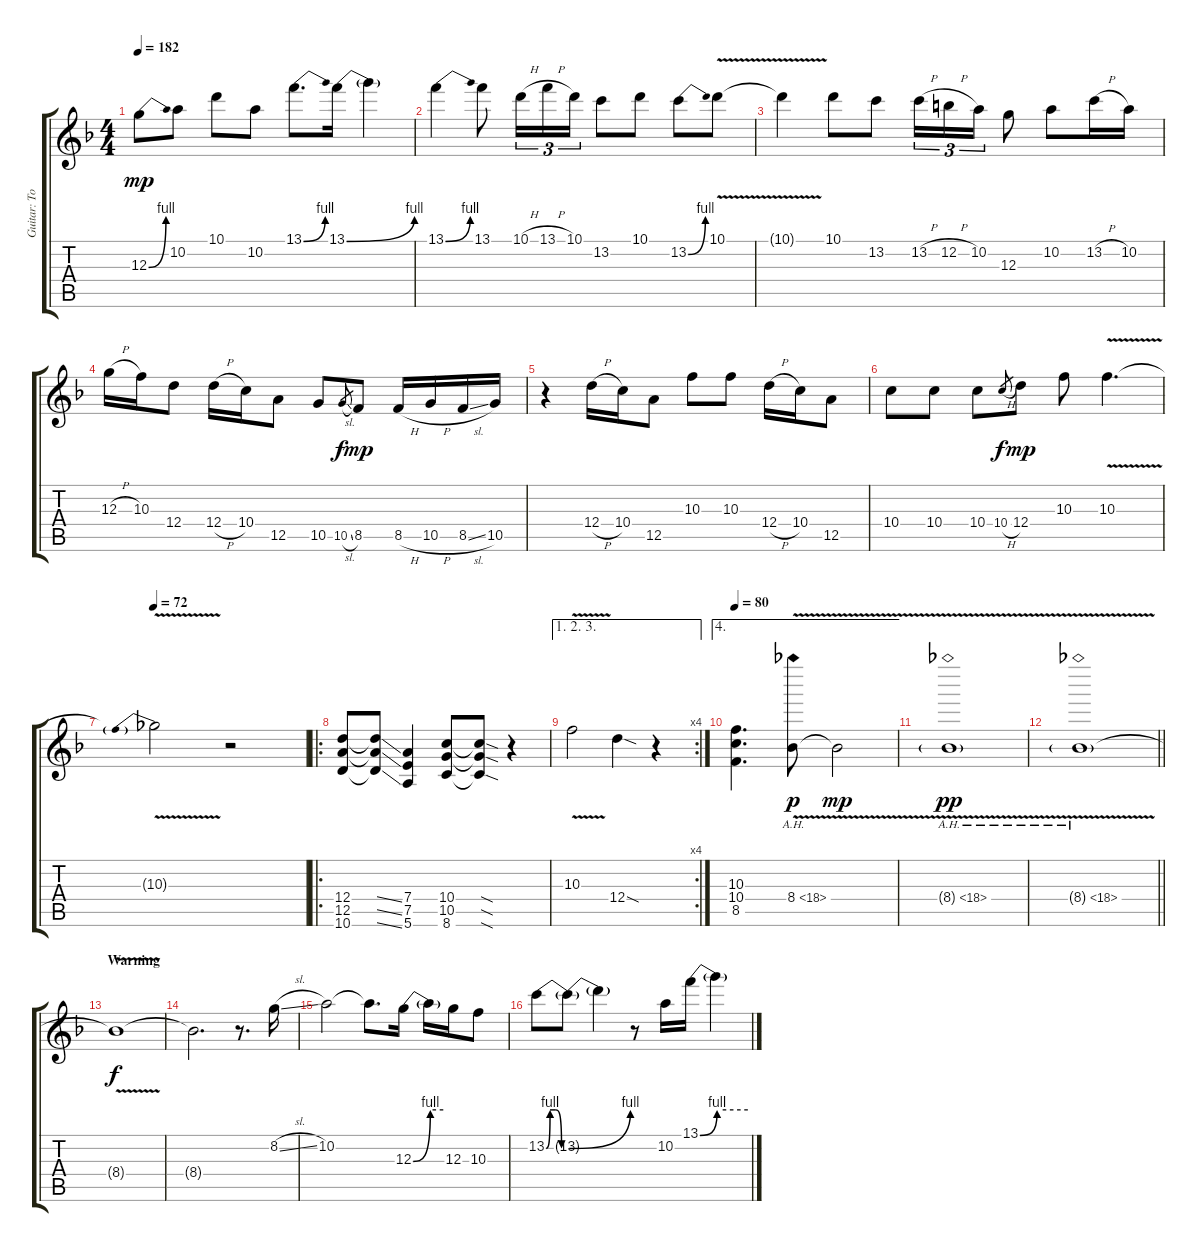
\track ("Guitar: Tony" "Guitar: To") {instrument distortionguitar}
\staff {score tabs}
\tuning (E4 B3 G3 D3 A2 E2) {hide}
\ts (4 4)
\tempo 182
\clef g2
\ks f
12.3{be (bend 0 0 60 4)}.8{dy mp} 10.2.8 10.1.8 10.2.8 13.1{be (bend 0 0 60 4)}.8{d} 13.1{be (bend 0 0 60 4)}.16 13.1{t}.4 |
13.1{be (bend 0 0 60 4)}.4 13.1.8 10.1{h}.16{tu (3 2)} 13.1{h}.16{tu (3 2)} 10.1.16{tu (3 2)} 13.2.8 10.1.8 13.2{be (bend 0 0 60 4)}.8 10.1{v}.8 |
10.1{v t}.4 10.1.8 13.2.8 13.2{h}.16{tu (3 2)} 12.2{h}.16{tu (3 2)} 10.2.16{tu (3 2)} 12.3.8 10.2.8 13.2{h}.16 10.2.16 |
12.3{h}.16 10.3.16 12.4.8 12.4{h}.16 10.4.16 12.5.8 10.5.8 10.5{sl}.8{gr dy f} 8.5.8{dy mp} 8.5{h}.16 10.5{h}.16 8.5{sl}.16 10.5.16 |
r.4 12.4{h}.16 10.4.16 12.5.8 10.3.8 10.3.8 12.4{h}.16 10.4.16 12.5.8 |
10.4.8 10.4.8 10.4.8 10.4{h}.8{gr dy f} 12.4.8{dy mp} 10.3.8 10.3{v}.4{d} |
\tempo 72
10.3{be (prebend 0 2 60 2) t}.2 r.2 |
\ro
(12.4 12.5 10.6).8 (12.4{ss t} 12.5{ss t} 10.6{ss t}).8 (7.4 7.5 5.6).4 (10.4 10.5 8.6).8 (10.4{sod t} 10.5{sod t} 8.6{sod t}).8 r.4 |
\ae (1 2 3)
\rc 4
10.3{v}.2 12.4{sod}.4 r.4 |
\ae 4
\tempo 80
(10.3 10.4 8.5).4{d} 8.4{ah 10 v}.8{dy p} 8.4{v t}.2{dy mp} |
8.4{ah 10 v g}.1{dy pp} |
\barLineRight lightlight
8.4{ah 10 v g}.1 |
\section ("" "Warning")
8.4{t}.1{dy f} |
8.4{t}.2{d} r.8{d} 8.2{sl}.16 |
10.2.2 10.2{t}.8{d} 12.3{be (bend 0 0 60 4)}.16 12.3{be (hold 0 4 60 4) t}.16 12.3.16 10.3.8 |
13.2{be (custom 0 0 10 4 25 4 40 0 60 0)}.8 13.2{be (bend 0 0 60 4) t}.8 13.2{t}.4 r.8 10.2.16 13.1{be (bend 0 0 60 4)}.16 13.1{be (hold 0 4 60 4) t}.4
